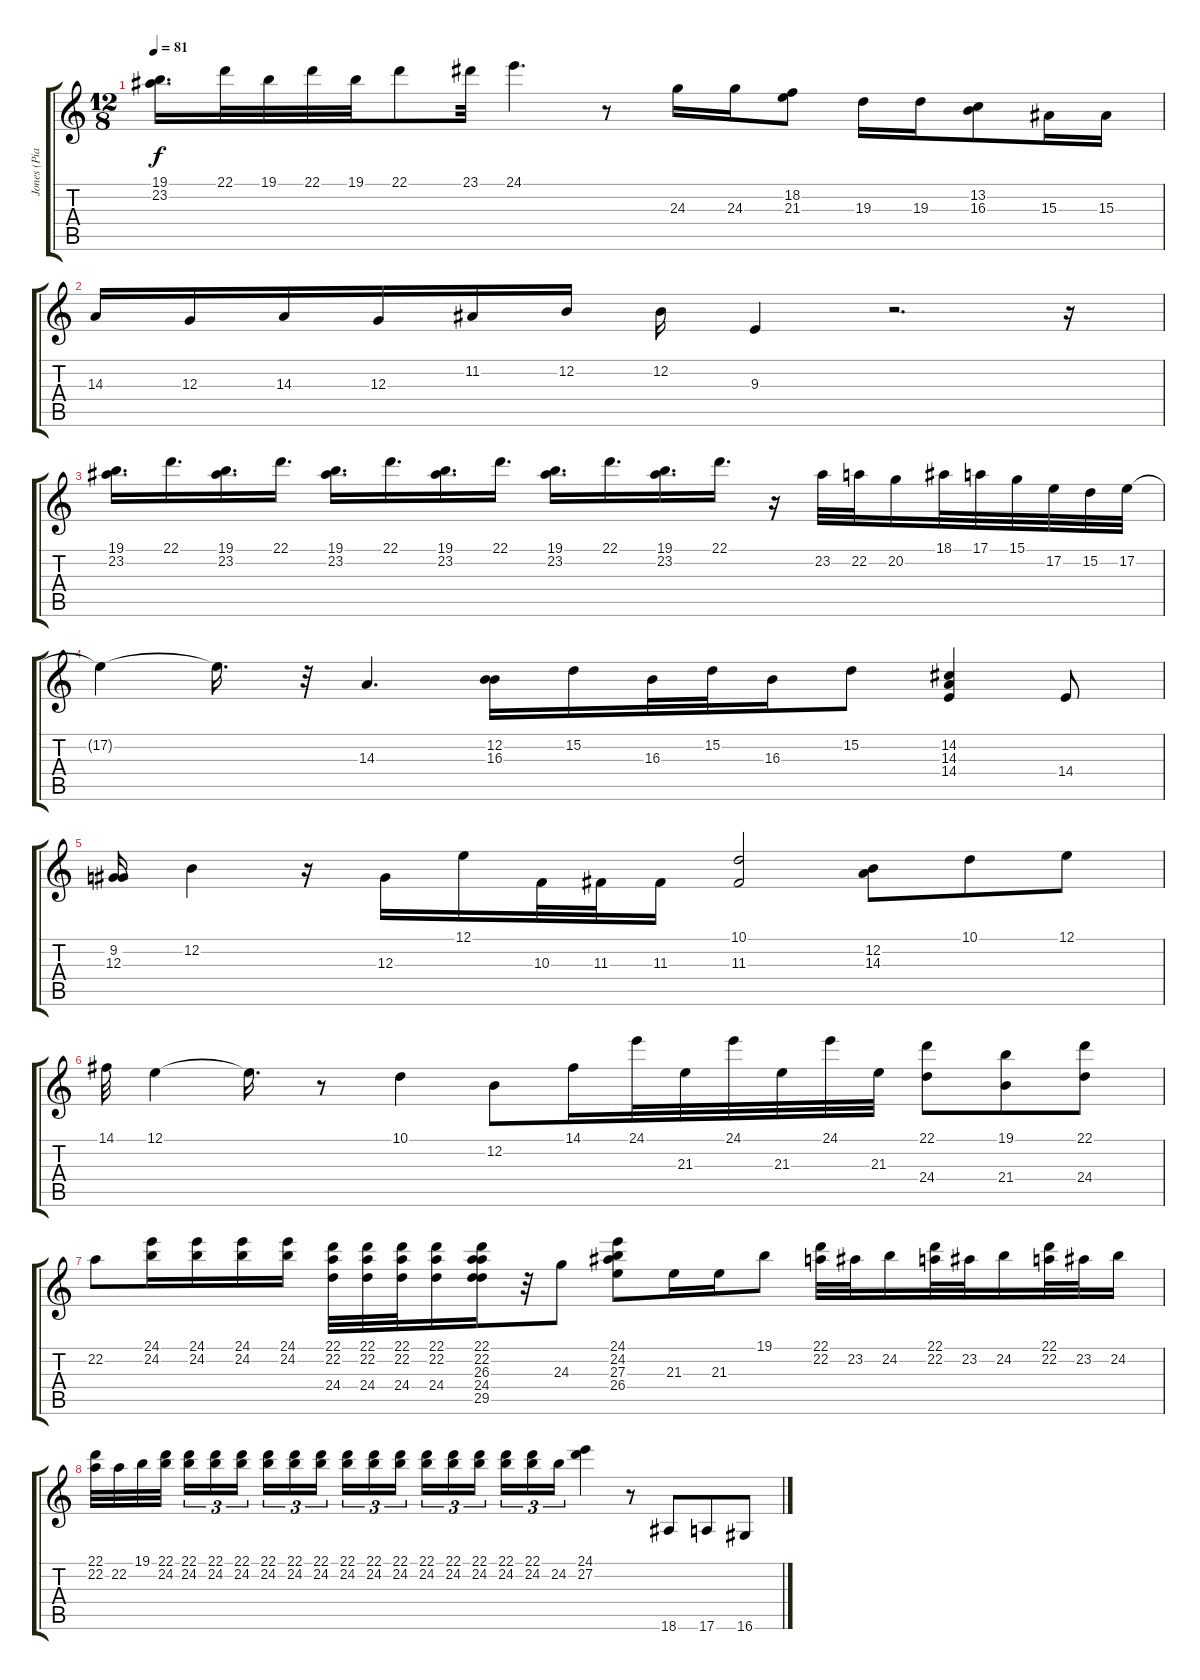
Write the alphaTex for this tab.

\track ("Jones (Piano 1)" "Jones (Pia") {instrument electricpiano1}
\staff {score tabs}
\tuning (E4 B3 G3 D3 A2 E2) {hide}
\ts (12 8)
\tempo 81
\clef g2
\ks c
(19.1 23.2).16{d dy f} 22.1.32 19.1.32 22.1.32 19.1.32 22.1.8 23.1.32 24.1.4{d} r.8 24.3.16 24.3.16 (18.2 21.3).8 19.3.16 19.3.16 (13.2 16.3).8 15.3.16 15.3.16 |
14.3.16 12.3.16 14.3.16 12.3.16 11.2.16 12.2.16 12.2.16 9.3.4 r.2{d} r.16 |
(19.1 23.2).16{d} 22.1.16{d} (19.1 23.2).16{d} 22.1.16{d} (19.1 23.2).16{d} 22.1.16{d} (19.1 23.2).16{d} 22.1.16{d} (19.1 23.2).16{d} 22.1.16{d} (19.1 23.2).16{d} 22.1.16{d} r.16 23.2.32 22.2.32 20.2.16 18.1.32 17.1.32 15.1.32 17.2.32 15.2.32 17.2.32 |
17.2{t}.4 17.2{t}.16{d} r.32 14.3.4{d} (12.2 16.3).16 15.2.16 16.3.32 15.2.32 16.3.16 15.2.8 (14.2 14.3 14.4).4 14.4.8 |
(9.2 12.3).16 12.2.4 r.16 12.3.16 12.1.16 10.3.32 11.3.32 11.3.16 (10.1 11.3).2 (12.2 14.3).8 10.1.8 12.1.8 |
14.1.32 12.1.4 12.1{t}.16{d} r.8 10.1.4 12.2.8 14.1.16 24.1.32 21.3.32 24.1.32 21.3.32 24.1.32 21.3.32 (22.1 24.4).8 (19.1 21.4).8 (22.1 24.4).8 |
22.2.8 (24.1 24.2).16 (24.1 24.2).16 (24.1 24.2).16 (24.1 24.2).16 (22.1 22.2 24.4).32 (22.1 22.2 24.4).32 (22.1 22.2 24.4).32 (22.1 22.2 24.4).16 (22.1 22.2 26.3 24.4 29.5).16 r.32 24.3.8 (24.1 24.2 27.3 26.4).8 21.3.16 21.3.16 19.1.8 (22.1 22.2).32 23.2.32 24.2.16 (22.1 22.2).32 23.2.32 24.2.16 (22.1 22.2).32 23.2.32 24.2.16 |
(22.1 22.2).32 22.2.32 19.1.32 (22.1 24.2).32 (22.1 24.2).16{tu (3 2)} (22.1 24.2).16{tu (3 2)} (22.1 24.2).16{tu (3 2)} (22.1 24.2).16{tu (3 2)} (22.1 24.2).16{tu (3 2)} (22.1 24.2).16{tu (3 2)} (22.1 24.2).16{tu (3 2)} (22.1 24.2).16{tu (3 2)} (22.1 24.2).16{tu (3 2)} (22.1 24.2).16{tu (3 2)} (22.1 24.2).16{tu (3 2)} (22.1 24.2).16{tu (3 2)} (22.1 24.2).16{tu (3 2)} (22.1 24.2).16{tu (3 2)} 24.2.16{tu (3 2)} (24.1 27.2).4 r.8 18.6.8 17.6.8 16.6.8
